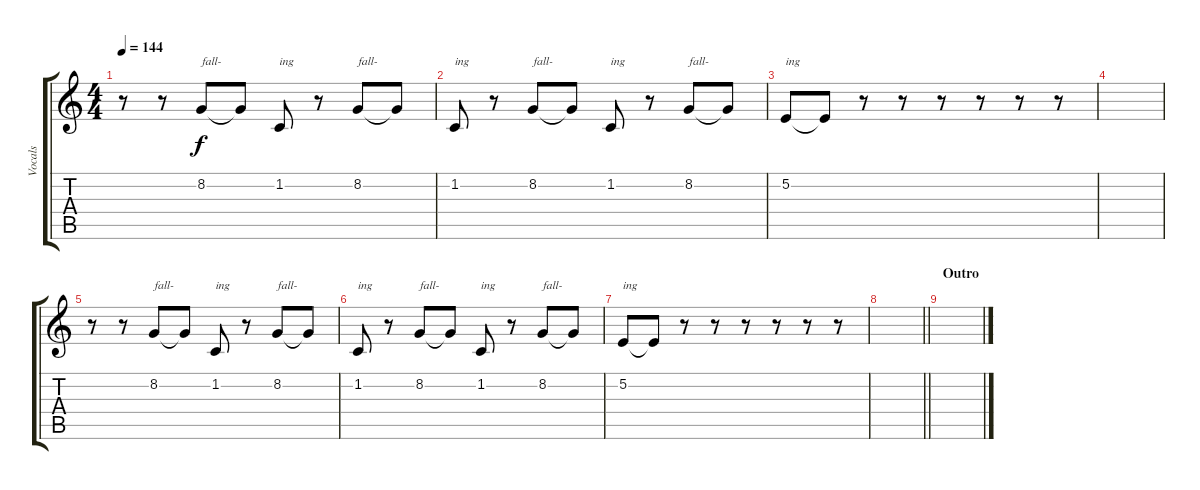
\track ("Vocals" "Vocals") {instrument altosax}
\staff {score tabs}
\tuning (E4 B3 G3 D3 A2 E2) {hide}
\ts (4 4)
\tempo 144
\clef g2
\ks c
r.8{dy f} r.8 8.2.8{txt "fall-"} 8.2{t}.8 1.2.8{txt "ing"} r.8 8.2.8{txt "fall-"} 8.2{t}.8 |
1.2.8{txt "ing"} r.8 8.2.8{txt "fall-"} 8.2{t}.8 1.2.8{txt "ing"} r.8 8.2.8{txt "fall-"} 8.2{t}.8 |
5.2.8{txt "ing"} 5.2{t}.8 r.8 r.8 r.8 r.8 r.8 r.8 |
|
r.8 r.8 8.2.8{txt "fall-"} 8.2{t}.8 1.2.8{txt "ing"} r.8 8.2.8{txt "fall-"} 8.2{t}.8 |
1.2.8{txt "ing"} r.8 8.2.8{txt "fall-"} 8.2{t}.8 1.2.8{txt "ing"} r.8 8.2.8{txt "fall-"} 8.2{t}.8 |
5.2.8{txt "ing"} 5.2{t}.8 r.8 r.8 r.8 r.8 r.8 r.8 |
\barLineRight lightlight
|
\section ("" "Outro")
